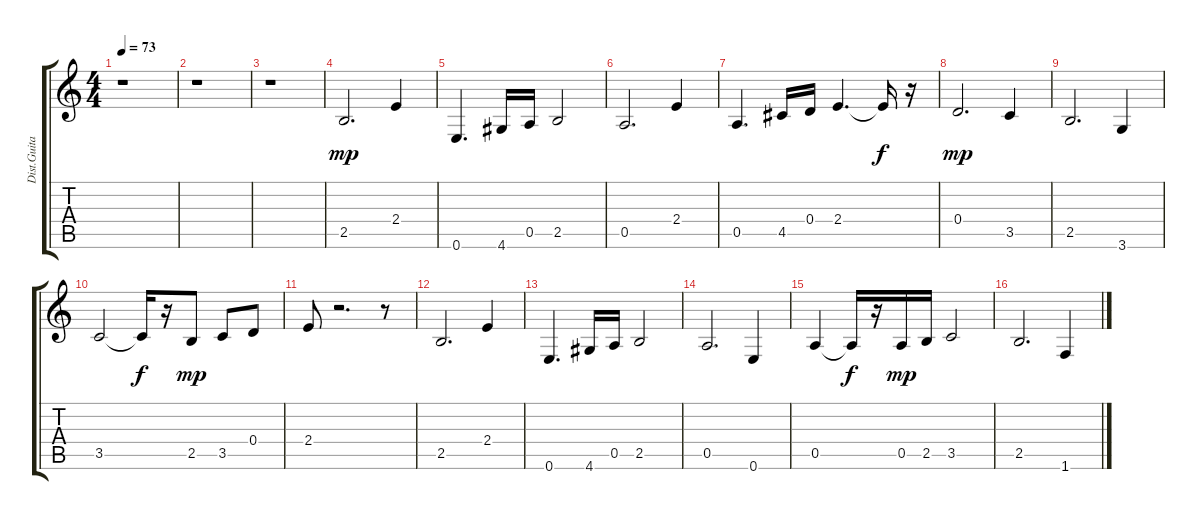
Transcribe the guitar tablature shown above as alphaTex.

\track ("Dist.Guitar" "Dist.Guita") {instrument distortionguitar}
\staff {score tabs}
\tuning (E4 B3 G3 D3 A2 E2) {hide}
\ts (4 4)
\tempo 73
\clef g2
\ks c
r.1{dy f} |
r.1 |
r.1 |
2.5.2{d dy mp} 2.4.4 |
0.6.4{d} 4.6.16 0.5.16 2.5.2 |
0.5.2{d} 2.4.4 |
0.5.4{d} 4.5.16 0.4.16 2.4.4{d} 2.4{t}.16{dy f} r.16 |
0.4.2{d dy mp} 3.5.4 |
2.5.2{d} 3.6.4 |
3.5.2 3.5{t}.16{dy f} r.16 2.5.8{dy mp} 3.5.8 0.4.8 |
2.4.8 r.2{d} r.8 |
2.5.2{d} 2.4.4 |
0.6.4{d} 4.6.16 0.5.16 2.5.2 |
0.5.2{d} 0.6.4 |
0.5.4 0.5{t}.16{dy f} r.16 0.5.16{dy mp} 2.5.16 3.5.2 |
2.5.2{d} 1.6.4
